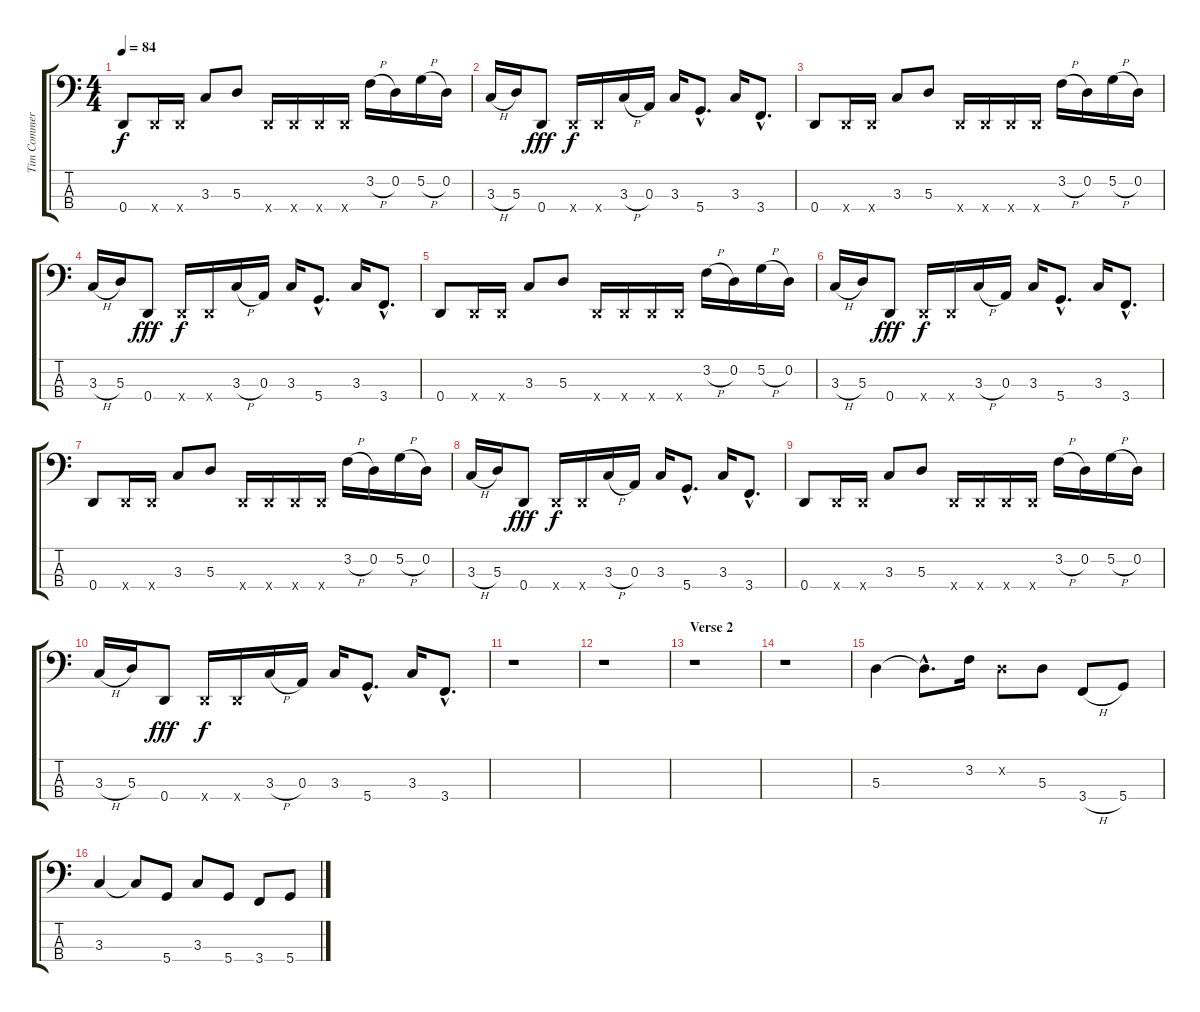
\track ("Tim Commerford" "Tim Commer") {instrument electricbassfinger}
\staff {score tabs}
\tuning (G2 D2 A1 D1) {hide}
\ts (4 4)
\tempo 84
\clef f4
\ks c
0.4.8{dy f} 0.4{x}.16 0.4{x}.16 3.3.8 5.3.8 0.4{x}.16 0.4{x}.16 0.4{x}.16 0.4{x}.16 3.2{h}.16 0.2.16 5.2{h}.16 0.2.16 |
3.3{h}.16 5.3.16 0.4.8{dy fff} 0.4{x}.16{dy f} 0.4{x}.16 3.3{h}.16 0.3.16 3.3.16 5.4{hac}.8{d} 3.3.16 3.4{hac}.8{d} |
0.4.8 0.4{x}.16 0.4{x}.16 3.3.8 5.3.8 0.4{x}.16 0.4{x}.16 0.4{x}.16 0.4{x}.16 3.2{h}.16 0.2.16 5.2{h}.16 0.2.16 |
3.3{h}.16 5.3.16 0.4.8{dy fff} 0.4{x}.16{dy f} 0.4{x}.16 3.3{h}.16 0.3.16 3.3.16 5.4{hac}.8{d} 3.3.16 3.4{hac}.8{d} |
0.4.8 0.4{x}.16 0.4{x}.16 3.3.8 5.3.8 0.4{x}.16 0.4{x}.16 0.4{x}.16 0.4{x}.16 3.2{h}.16 0.2.16 5.2{h}.16 0.2.16 |
3.3{h}.16 5.3.16 0.4.8{dy fff} 0.4{x}.16{dy f} 0.4{x}.16 3.3{h}.16 0.3.16 3.3.16 5.4{hac}.8{d} 3.3.16 3.4{hac}.8{d} |
0.4.8 0.4{x}.16 0.4{x}.16 3.3.8 5.3.8 0.4{x}.16 0.4{x}.16 0.4{x}.16 0.4{x}.16 3.2{h}.16 0.2.16 5.2{h}.16 0.2.16 |
3.3{h}.16 5.3.16 0.4.8{dy fff} 0.4{x}.16{dy f} 0.4{x}.16 3.3{h}.16 0.3.16 3.3.16 5.4{hac}.8{d} 3.3.16 3.4{hac}.8{d} |
0.4.8 0.4{x}.16 0.4{x}.16 3.3.8 5.3.8 0.4{x}.16 0.4{x}.16 0.4{x}.16 0.4{x}.16 3.2{h}.16 0.2.16 5.2{h}.16 0.2.16 |
3.3{h}.16 5.3.16 0.4.8{dy fff} 0.4{x}.16{dy f} 0.4{x}.16 3.3{h}.16 0.3.16 3.3.16 5.4{hac}.8{d} 3.3.16 3.4{hac}.8{d} |
r.1 |
r.1 |
\section ("" "Verse 2")
r.1 |
r.1 |
5.3.4 5.3{hac t}.8{d} 3.2.16 0.2{x}.8 5.3.8 3.4{h}.8 5.4.8 |
3.3.4 3.3{t}.8 5.4.8 3.3.8 5.4.8 3.4.8 5.4.8
